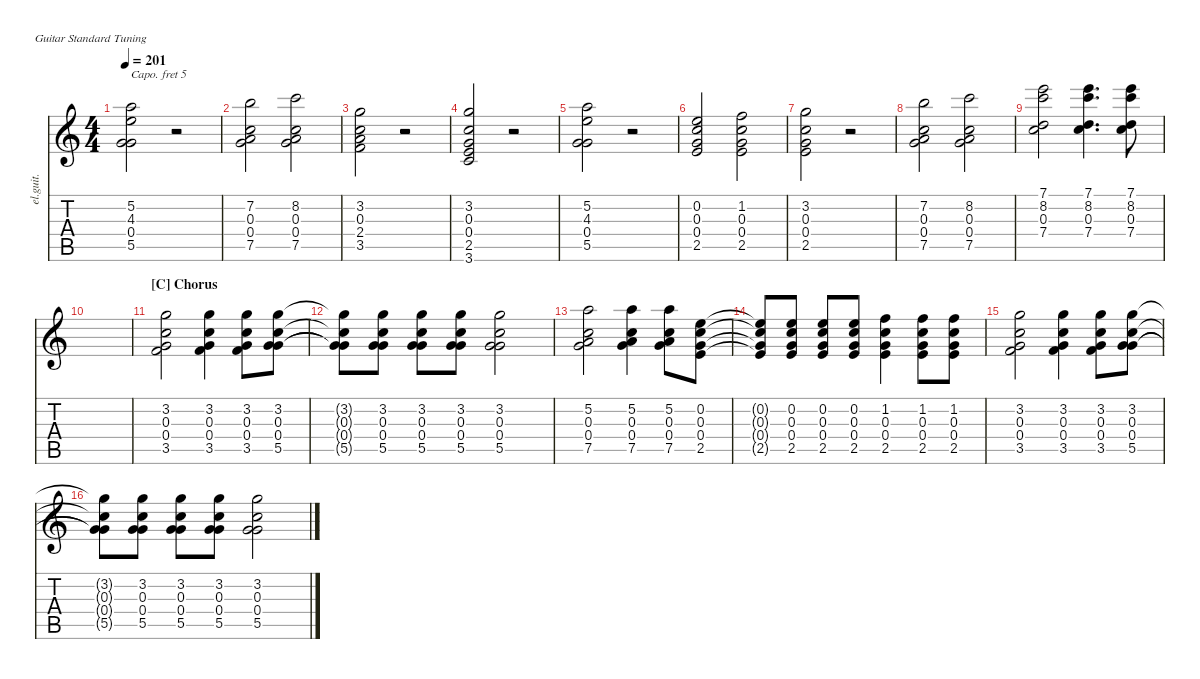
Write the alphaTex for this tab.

\defaultSystemsLayout 4
\hideDynamics
\bracketExtendMode nobrackets
\otherSystemsTrackNameOrientation horizontal
\track ("Clean Guitar" "el.guit.") {instrument electricguitarclean}
\staff {score tabs}
\capo 5
\tuning (E4 B3 G3 D3 A2 E2)
\ts (4 4)
\tempo 201
\clef g2
\ks aminor
(0.4 4.3 5.2 5.5).2{dy mf beam Down} r.2{beam Down} |
(7.5 7.2 0.4 0.3).2{beam Down} (8.2 0.3 0.4 7.5).2{beam Down} |
(3.5 2.4 3.2 0.3).2{beam Down} r.2{beam Down} |
(3.6 2.5 0.4 0.3 3.2).2{beam Up} r.2{beam Up} |
(5.5 0.4 4.3 5.2).2{beam Down} r.2{beam Down} |
(2.5 0.4 0.3 0.2).2{beam Up} (1.2 0.3 0.4 2.5).2{beam Down} |
(2.5 0.4 0.3 3.2).2{beam Down} r.2{beam Down} |
(7.5 0.4 0.3 7.2).2{beam Down} (8.2 0.3 0.4 7.5).2{beam Down} |
(7.4 0.3 8.2 7.1).2{beam Down} (7.1 8.2 0.3 7.4).4{d beam Down} (7.1 8.2 0.3 7.4).8{beam Down} |
|
\section ("C" "Chorus")
(3.5 0.4 0.3 3.2).2{beam Down} (3.2 0.3 0.4 3.5).4{beam Down} (3.2 0.3 0.4 3.5).8{beam Down} (3.2 0.3 0.4 5.5).8{beam Down} |
(5.5{t} 0.4{t} 0.3{t} 3.2{t}).8{beam Down} (3.2 0.3 0.4 5.5).8{beam Down} (3.2 0.3 0.4 5.5).8{beam Down} (3.2 0.3 0.4 5.5).8{beam Down} (3.2 0.3 0.4 5.5).2{beam Down} |
(7.5 0.4 0.3 5.2).2{beam Down} (5.2 0.3 0.4 7.5).4{beam Down} (5.2 0.3 0.4 7.5).8{beam Down} (0.2 0.3 0.4 2.5).8{beam Down} |
(2.5{t} 0.4{t} 0.3{t} 0.2{t}).8{beam Up} (0.2 0.3 0.4 2.5).8{beam Up} (0.2 0.3 0.4 2.5).8{beam Up} (0.2 0.3 0.4 2.5).8{beam Up} (1.2 0.3 0.4 2.5).4{beam Down} (2.5 1.2 0.3 0.4).8{beam Down} (2.5 1.2 0.4 0.3).8{beam Down} |
(3.5 0.4 0.3 3.2).2{beam Down} (3.2 0.3 0.4 3.5).4{beam Down} (3.2 0.3 0.4 3.5).8{beam Down} (3.2 0.3 0.4 5.5).8{beam Down} |
(5.5{t} 0.4{t} 0.3{t} 3.2{t}).8{beam Down} (3.2 0.3 0.4 5.5).8{beam Down} (3.2 0.3 0.4 5.5).8{beam Down} (3.2 0.3 0.4 5.5).8{beam Down} (3.2 0.3 0.4 5.5).2{beam Down}
